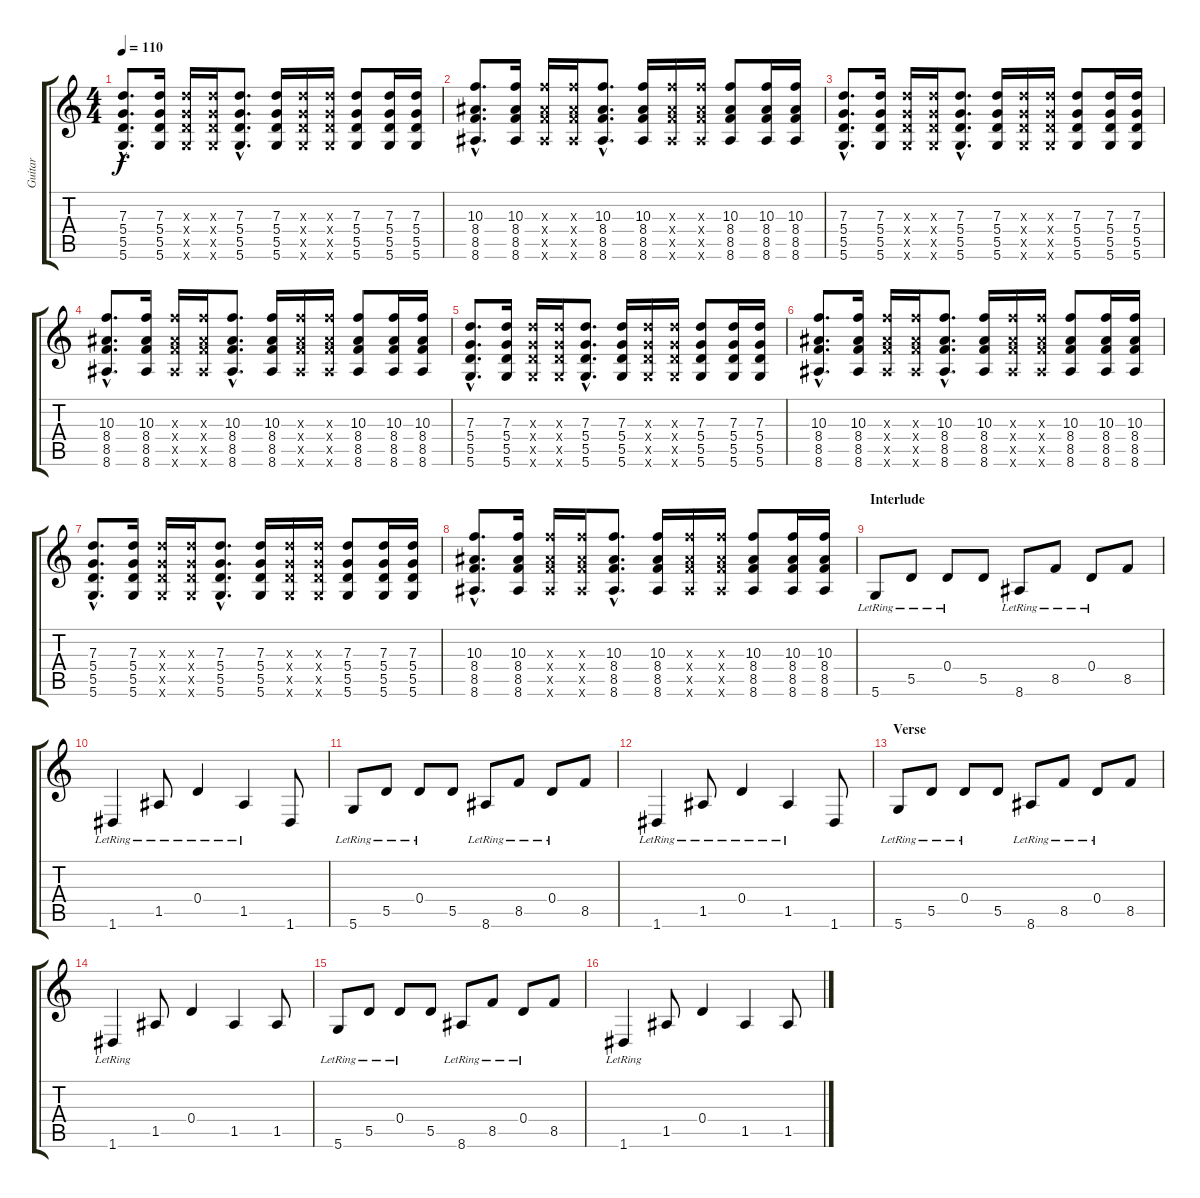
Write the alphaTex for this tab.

\track ("Guitar" "Guitar") {instrument electricguitarjazz}
\staff {score tabs}
\tuning (E4 B3 G3 D3 A2 D2) {hide}
\ts (4 4)
\tempo 110
\clef g2
\ks c
(7.3{hac} 5.4{hac} 5.5{hac} 5.6{hac}).8{d dy f instrument distortionguitar} (7.3 5.4 5.5 5.6).16 (7.3{x} 5.4{x} 5.5{x} 5.6{x}).16 (7.3{x} 5.4{x} 5.5{x} 5.6{x}).16 (7.3{hac} 5.4{hac} 5.5{hac} 5.6{hac}).8{d} (7.3 5.4 5.5 5.6).16 (7.3{x} 5.4{x} 5.5{x} 5.6{x}).16 (7.3{x} 5.4{x} 5.5{x} 5.6{x}).16 (7.3 5.4 5.5 5.6).8 (7.3 5.4 5.5 5.6).16 (7.3 5.4 5.5 5.6).16 |
(10.3{hac} 8.4{hac} 8.5{hac} 8.6{hac}).8{d instrument distortionguitar} (10.3 8.4 8.5 8.6).16 (10.3{x} 8.4{x} 8.5{x} 8.6{x}).16 (10.3{x} 8.4{x} 8.5{x} 8.6{x}).16 (10.3{hac} 8.4{hac} 8.5{hac} 8.6{hac}).8{d} (10.3 8.4 8.5 8.6).16 (10.3{x} 8.4{x} 8.5{x} 8.6{x}).16 (10.3{x} 8.4{x} 8.5{x} 8.6{x}).16 (10.3 8.4 8.5 8.6).8 (10.3 8.4 8.5 8.6).16 (10.3 8.4 8.5 8.6).16 |
(7.3{hac} 5.4{hac} 5.5{hac} 5.6{hac}).8{d instrument distortionguitar} (7.3 5.4 5.5 5.6).16 (7.3{x} 5.4{x} 5.5{x} 5.6{x}).16 (7.3{x} 5.4{x} 5.5{x} 5.6{x}).16 (7.3{hac} 5.4{hac} 5.5{hac} 5.6{hac}).8{d} (7.3 5.4 5.5 5.6).16 (7.3{x} 5.4{x} 5.5{x} 5.6{x}).16 (7.3{x} 5.4{x} 5.5{x} 5.6{x}).16 (7.3 5.4 5.5 5.6).8 (7.3 5.4 5.5 5.6).16 (7.3 5.4 5.5 5.6).16 |
(10.3{hac} 8.4{hac} 8.5{hac} 8.6{hac}).8{d instrument distortionguitar} (10.3 8.4 8.5 8.6).16 (10.3{x} 8.4{x} 8.5{x} 8.6{x}).16 (10.3{x} 8.4{x} 8.5{x} 8.6{x}).16 (10.3{hac} 8.4{hac} 8.5{hac} 8.6{hac}).8{d} (10.3 8.4 8.5 8.6).16 (10.3{x} 8.4{x} 8.5{x} 8.6{x}).16 (10.3{x} 8.4{x} 8.5{x} 8.6{x}).16 (10.3 8.4 8.5 8.6).8 (10.3 8.4 8.5 8.6).16 (10.3 8.4 8.5 8.6).16 |
(7.3{hac} 5.4{hac} 5.5{hac} 5.6{hac}).8{d instrument distortionguitar} (7.3 5.4 5.5 5.6).16 (7.3{x} 5.4{x} 5.5{x} 5.6{x}).16 (7.3{x} 5.4{x} 5.5{x} 5.6{x}).16 (7.3{hac} 5.4{hac} 5.5{hac} 5.6{hac}).8{d} (7.3 5.4 5.5 5.6).16 (7.3{x} 5.4{x} 5.5{x} 5.6{x}).16 (7.3{x} 5.4{x} 5.5{x} 5.6{x}).16 (7.3 5.4 5.5 5.6).8 (7.3 5.4 5.5 5.6).16 (7.3 5.4 5.5 5.6).16 |
(10.3{hac} 8.4{hac} 8.5{hac} 8.6{hac}).8{d instrument distortionguitar} (10.3 8.4 8.5 8.6).16 (10.3{x} 8.4{x} 8.5{x} 8.6{x}).16 (10.3{x} 8.4{x} 8.5{x} 8.6{x}).16 (10.3{hac} 8.4{hac} 8.5{hac} 8.6{hac}).8{d} (10.3 8.4 8.5 8.6).16 (10.3{x} 8.4{x} 8.5{x} 8.6{x}).16 (10.3{x} 8.4{x} 8.5{x} 8.6{x}).16 (10.3 8.4 8.5 8.6).8 (10.3 8.4 8.5 8.6).16 (10.3 8.4 8.5 8.6).16 |
(7.3{hac} 5.4{hac} 5.5{hac} 5.6{hac}).8{d instrument distortionguitar} (7.3 5.4 5.5 5.6).16 (7.3{x} 5.4{x} 5.5{x} 5.6{x}).16 (7.3{x} 5.4{x} 5.5{x} 5.6{x}).16 (7.3{hac} 5.4{hac} 5.5{hac} 5.6{hac}).8{d} (7.3 5.4 5.5 5.6).16 (7.3{x} 5.4{x} 5.5{x} 5.6{x}).16 (7.3{x} 5.4{x} 5.5{x} 5.6{x}).16 (7.3 5.4 5.5 5.6).8 (7.3 5.4 5.5 5.6).16 (7.3 5.4 5.5 5.6).16 |
(10.3{hac} 8.4{hac} 8.5{hac} 8.6{hac}).8{d instrument distortionguitar} (10.3 8.4 8.5 8.6).16 (10.3{x} 8.4{x} 8.5{x} 8.6{x}).16 (10.3{x} 8.4{x} 8.5{x} 8.6{x}).16 (10.3{hac} 8.4{hac} 8.5{hac} 8.6{hac}).8{d} (10.3 8.4 8.5 8.6).16 (10.3{x} 8.4{x} 8.5{x} 8.6{x}).16 (10.3{x} 8.4{x} 8.5{x} 8.6{x}).16 (10.3 8.4 8.5 8.6).8 (10.3 8.4 8.5 8.6).16 (10.3 8.4 8.5 8.6).16 |
\section ("" "Interlude")
5.6{lr}.8{instrument electricguitarjazz} 5.5{lr}.8 0.4{lr}.8 5.5.8 8.6{lr}.8 8.5{lr}.8 0.4{lr}.8 8.5.8 |
1.6{lr}.4 1.5{lr}.8 0.4{lr}.4 1.5{lr}.4 1.6.8 |
5.6{lr}.8 5.5{lr}.8 0.4{lr}.8 5.5.8 8.6{lr}.8 8.5{lr}.8 0.4{lr}.8 8.5.8 |
1.6{lr}.4 1.5{lr}.8 0.4{lr}.4 1.5{lr}.4 1.6.8 |
\section ("" "Verse")
5.6{lr}.8 5.5{lr}.8 0.4{lr}.8 5.5.8 8.6{lr}.8 8.5{lr}.8 0.4{lr}.8 8.5.8 |
1.6{lr}.4 1.5.8 0.4.4 1.5.4 1.5.8 |
5.6{lr}.8 5.5{lr}.8 0.4{lr}.8 5.5.8 8.6{lr}.8 8.5{lr}.8 0.4{lr}.8 8.5.8 |
1.6{lr}.4 1.5.8 0.4.4 1.5.4 1.5.8
